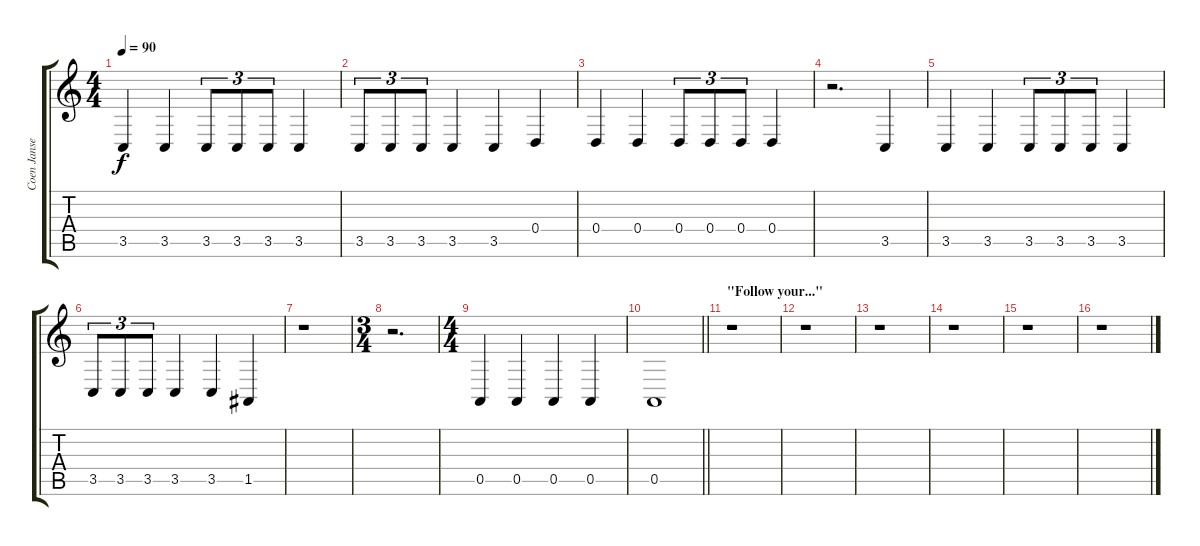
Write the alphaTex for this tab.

\track ("Coen Jansen" "Coen Janse") {instrument pizzicatostrings}
\staff {score tabs}
\tuning (E4 B3 G3 D3 A2 E2) {hide}
\ts (4 4)
\tempo 90
\clef g2
\ks c
3.5.4{dy f} 3.5.4 3.5.8{tu (3 2)} 3.5.8{tu (3 2)} 3.5.8{tu (3 2)} 3.5.4 |
3.5.8{tu (3 2)} 3.5.8{tu (3 2)} 3.5.8{tu (3 2)} 3.5.4 3.5.4 0.4.4 |
0.4.4 0.4.4 0.4.8{tu (3 2)} 0.4.8{tu (3 2)} 0.4.8{tu (3 2)} 0.4.4 |
r.2{d} 3.5.4 |
3.5.4 3.5.4 3.5.8{tu (3 2)} 3.5.8{tu (3 2)} 3.5.8{tu (3 2)} 3.5.4 |
3.5.8{tu (3 2)} 3.5.8{tu (3 2)} 3.5.8{tu (3 2)} 3.5.4 3.5.4 1.5.4 |
r.1 |
\ts (3 4)
r.2{d} |
\ts (4 4)
0.5.4 0.5.4 0.5.4 0.5.4 |
\barLineRight lightlight
0.5.1 |
\section ("" "\"Follow your...\"")
r.1 |
r.1 |
r.1 |
r.1 |
r.1 |
r.1
